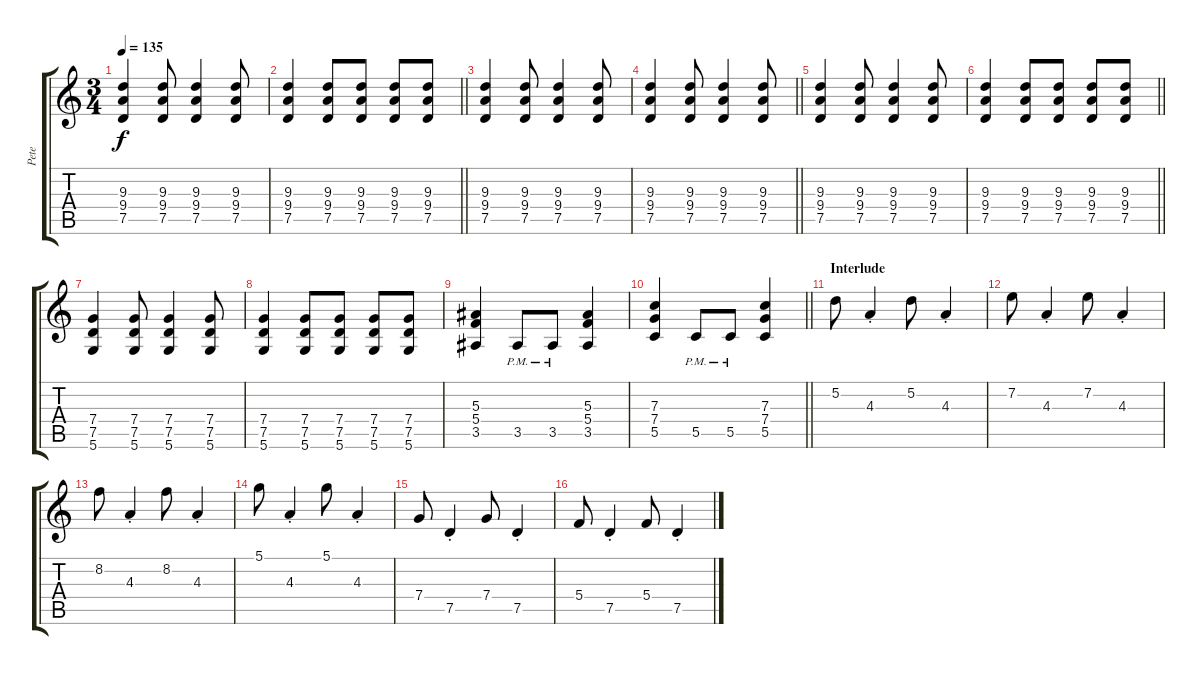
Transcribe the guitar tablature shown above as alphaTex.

\track ("Pete" "Pete") {instrument distortionguitar}
\staff {score tabs}
\tuning (D4 A3 F3 C3 G2 D2) {hide}
\ts (3 4)
\tempo 135
\clef g2
\ks c
(9.3 9.4 7.5).4{dy f} (9.3 9.4 7.5).8 (9.3 9.4 7.5).4 (9.3 9.4 7.5).8 |
\barLineRight lightlight
(9.3 9.4 7.5).4 (9.3 9.4 7.5).8 (9.3 9.4 7.5).8 (9.3 9.4 7.5).8 (9.3 9.4 7.5).8 |
(9.3 9.4 7.5).4 (9.3 9.4 7.5).8 (9.3 9.4 7.5).4 (9.3 9.4 7.5).8 |
\barLineRight lightlight
(9.3 9.4 7.5).4 (9.3 9.4 7.5).8 (9.3 9.4 7.5).4 (9.3 9.4 7.5).8 |
(9.3 9.4 7.5).4 (9.3 9.4 7.5).8 (9.3 9.4 7.5).4 (9.3 9.4 7.5).8 |
\barLineRight lightlight
(9.3 9.4 7.5).4 (9.3 9.4 7.5).8 (9.3 9.4 7.5).8 (9.3 9.4 7.5).8 (9.3 9.4 7.5).8 |
(7.4 7.5 5.6).4 (7.4 7.5 5.6).8 (7.4 7.5 5.6).4 (7.4 7.5 5.6).8 |
(7.4 7.5 5.6).4 (7.4 7.5 5.6).8 (7.4 7.5 5.6).8 (7.4 7.5 5.6).8 (7.4 7.5 5.6).8 |
(5.3 5.4 3.5).4{instrument distortionguitar} 3.5{pm}.8 3.5{pm}.8 (5.3 5.4 3.5).4 |
\barLineRight lightlight
(7.3 7.4 5.5).4 5.5{pm}.8 5.5{pm}.8 (7.3 7.4 5.5).4 |
\section ("" "Interlude")
5.2.8 4.3{st}.4 5.2.8 4.3{st}.4 |
7.2.8 4.3{st}.4 7.2.8 4.3{st}.4 |
8.2.8 4.3{st}.4 8.2.8 4.3{st}.4 |
5.1.8 4.3{st}.4 5.1.8 4.3{st}.4 |
7.4.8 7.5{st}.4 7.4.8 7.5{st}.4 |
5.4.8 7.5{st}.4 5.4.8 7.5{st}.4
